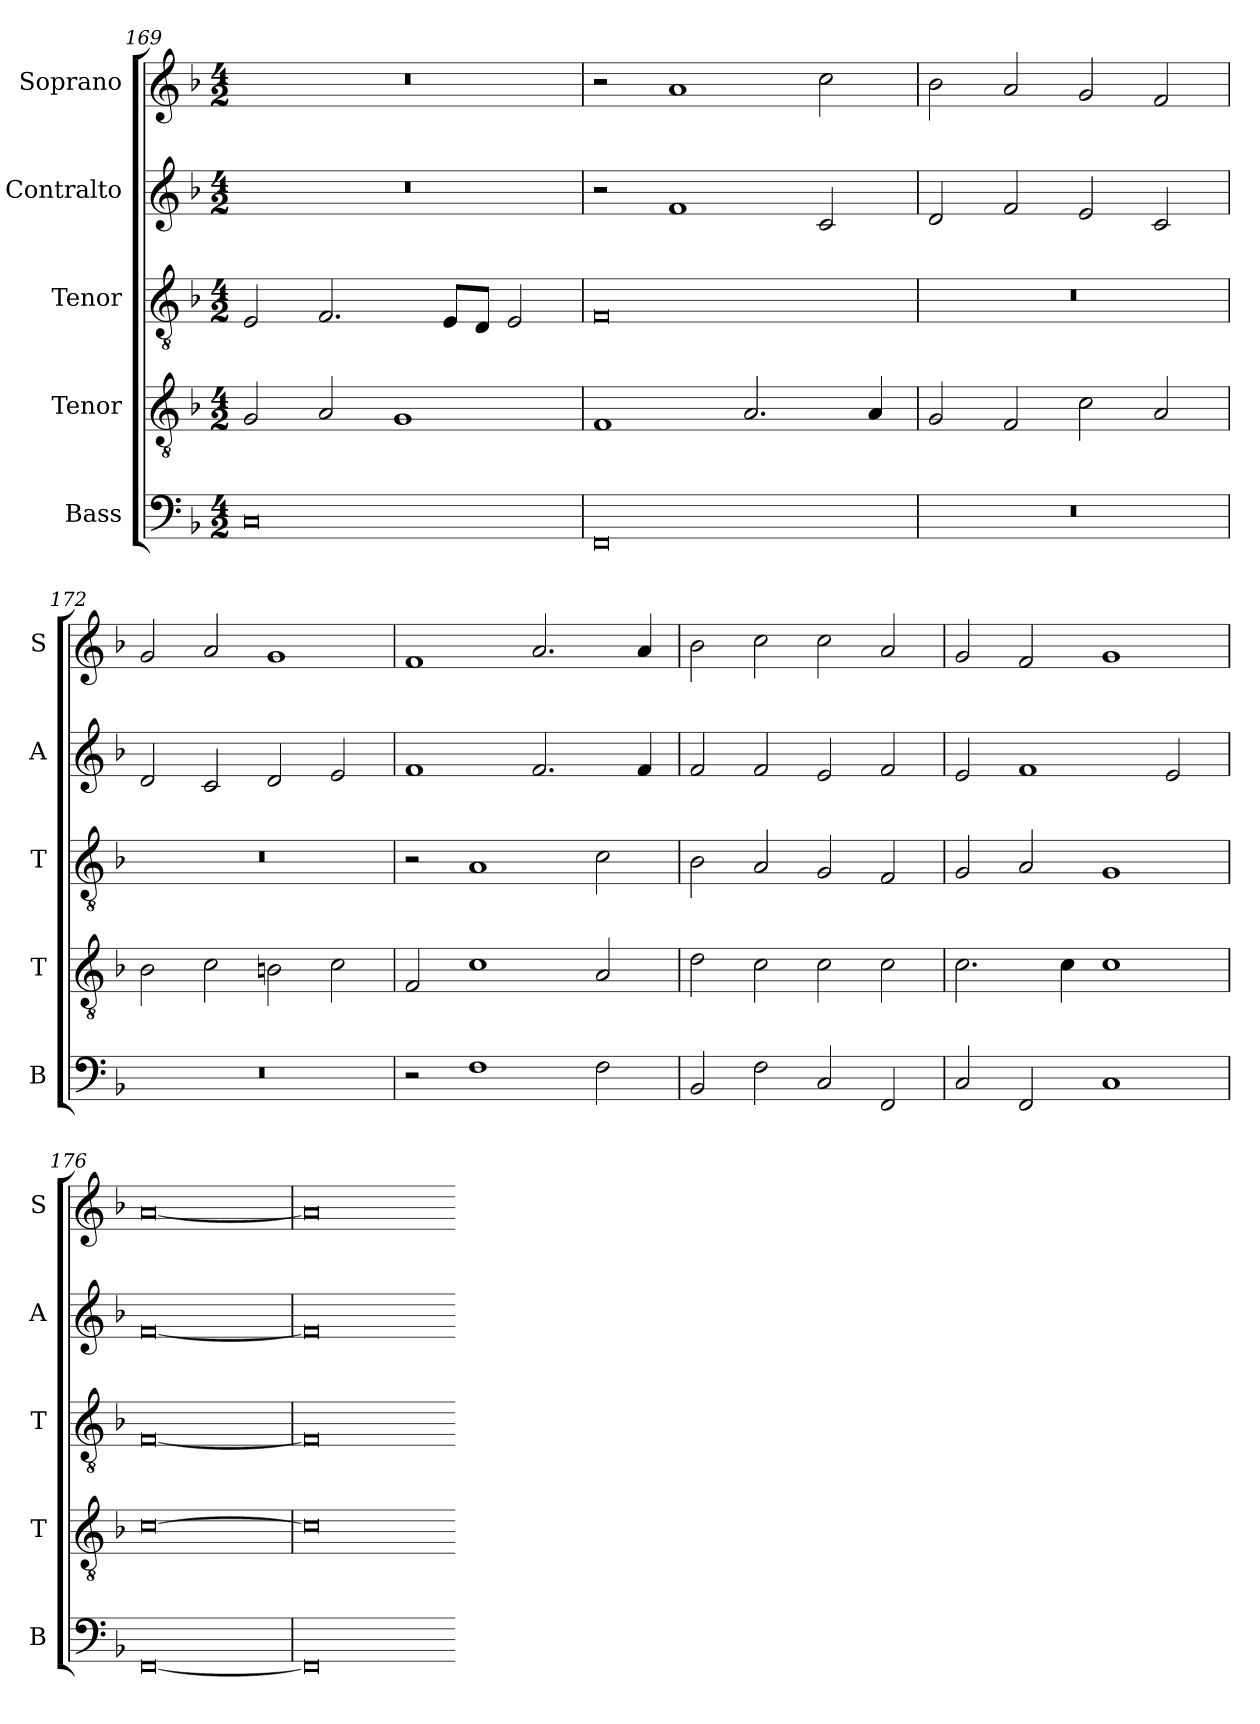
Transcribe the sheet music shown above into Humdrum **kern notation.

**kern	**kern	**kern	**kern	**kern
*part5	*part4	*part3	*part2	*part1
*staff5	*staff4	*staff3	*staff2	*staff1
*I"Bass	*I"Tenor	*I"Tenor	*I"Contralto	*I"Soprano
*I'B	*I'T	*I'T	*I'A	*I'S
*clefF4	*clefGv2	*clefGv2	*clefG2	*clefG2
*k[b-]	*k[b-]	*k[b-]	*k[b-]	*k[b-]
*F:ion	*F:ion	*F:ion	*F:ion	*F:ion
*M4/2	*M4/2	*M4/2	*M4/2	*M4/2
=169	=169	=169	=169	=169
0C	2G	2E	0r	0r
.	2A	2.F	.	.
.	1G	.	.	.
.	.	8E/L	.	.
.	.	8D/J	.	.
.	.	2E	.	.
=170	=170	=170	=170	=170
0FF	1F	0F	2r	2r
.	.	.	1f	1a
.	2.A	.	.	.
.	.	.	2c	2cc
.	4A	.	.	.
=171	=171	=171	=171	=171
0r	2G	0r	2d	2b-
.	2F	.	2f	2a
.	2c	.	2e	2g
.	2A	.	2c	2f
=172	=172	=172	=172	=172
0r	2B-	0r	2d	2g
.	2c	.	2c	2a
.	2Bn	.	2d	1g
.	2c	.	2e	.
=173	=173	=173	=173	=173
2r	2F	2r	1f	1f
1F	1c	1A	.	.
.	.	.	2.f	2.a
2F	2A	2c	.	.
.	.	.	4f	4a
=174	=174	=174	=174	=174
2BB-	2d	2B-	2f	2b-
2F	2c	2A	2f	2cc
2C	2c	2G	2e	2cc
2FF	2c	2F	2f	2a
=175	=175	=175	=175	=175
2C	2.c	2G	2e	2g
2FF	.	2A	1f	2f
.	4c	.	.	.
1C	1c	1G	.	1g
.	.	.	2e	.
=176	=176	=176	=176	=176
[0FF	[0c	[0F	[0f	[0a
=177	=177	=177	=177	=177
0FF]	0c]	0F]	0f]	0a]
=-	=-	=-	=-	=-
*-	*-	*-	*-	*-
